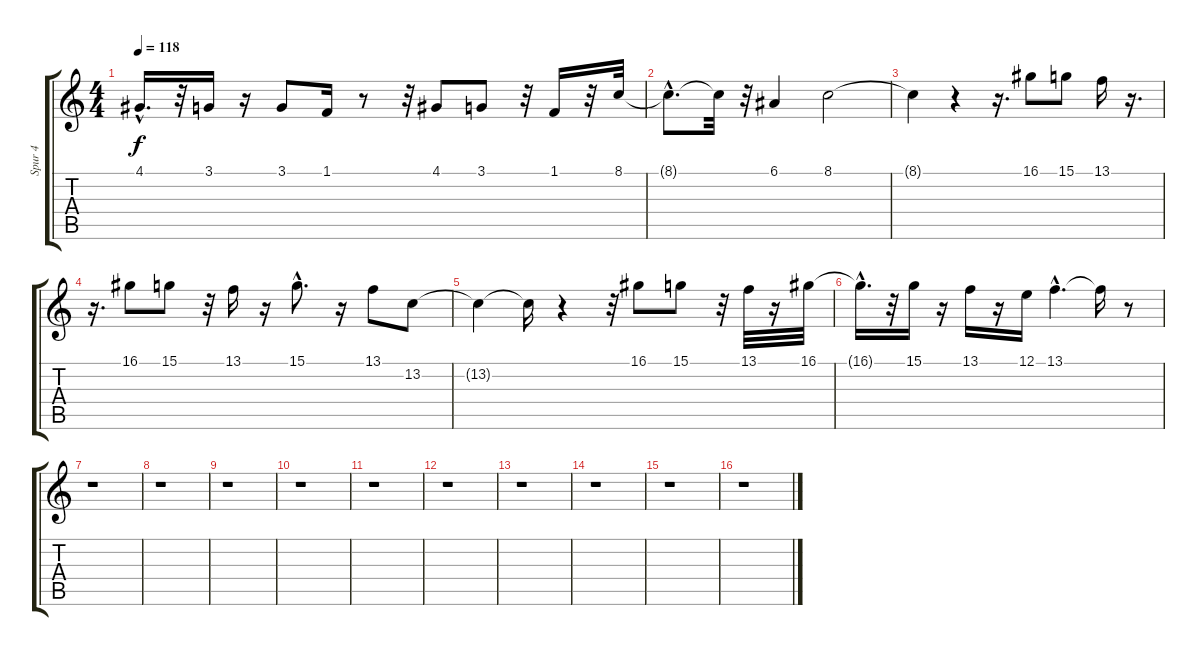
\track ("Spur 4" "Spur 4") {instrument clarinet}
\staff {score tabs}
\tuning (E4 B3 G3 D3 A2 E2) {hide}
\ts (4 4)
\tempo 118
\clef g2
\ks c
4.1{hac t}.16{d dy f} r.32 3.1.16 r.16 3.1.8 1.1.16 r.8 r.32 4.1.8 3.1.8 r.32 1.1.16 r.32 8.1.32 |
8.1{hac t}.8{d} 8.1{t}.32 r.32 6.1.4 8.1.2 |
8.1{t}.4 r.4 r.16{d} 16.1.8 15.1.8 13.1.16 r.16{d} |
r.16{d} 16.1.8 15.1.8 r.32 13.1.16 r.16 15.1{hac}.8{d} r.16 13.1.8 13.2.8 |
13.2{t}.4 13.2{t}.16 r.4 r.32 16.1.8 15.1.8 r.32 13.1.32 r.16 16.1.32 |
16.1{hac t}.16{d} r.32 15.1.16 r.16 13.1.16 r.16 12.1.16 13.1{hac}.4{d} 13.1{t}.16 r.8 |
r.1 |
r.1 |
r.1 |
r.1 |
r.1 |
r.1 |
r.1 |
r.1 |
r.1 |
r.1
